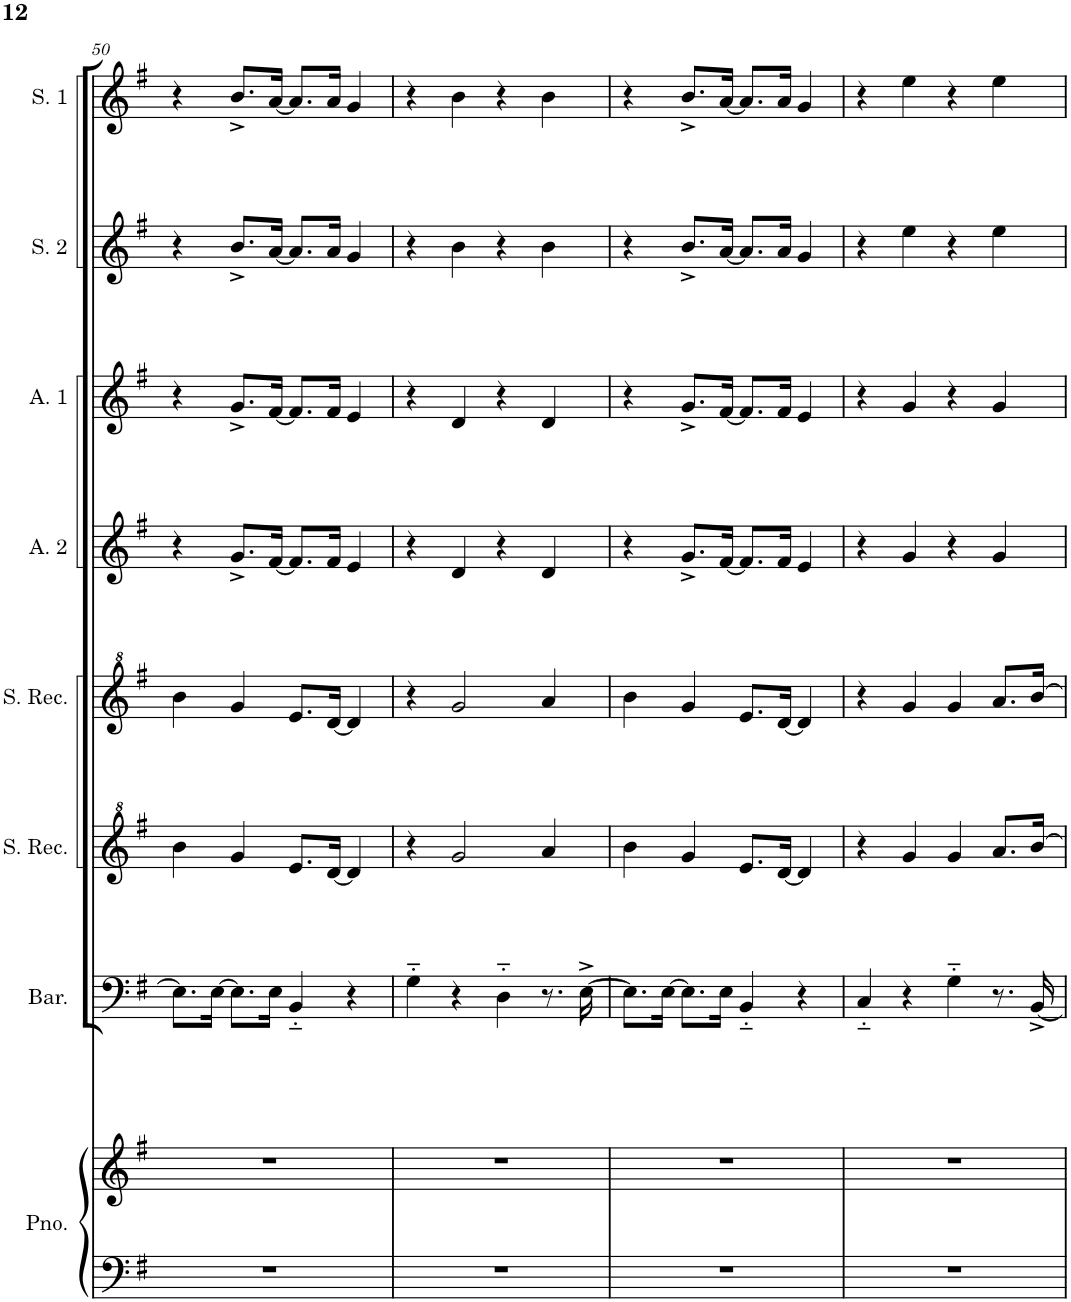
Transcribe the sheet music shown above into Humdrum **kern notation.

**kern	**kern	**kern	**kern	**kern	**kern	**kern	**kern	**kern
*part8	*part8	*part7	*part6	*part5	*part4	*part3	*part2	*part1
*staff9	*staff8	*staff7	*staff6	*staff5	*staff4	*staff3	*staff2	*staff1
*I"Piano	*	*I"Baritone	*I"Tenor 2	*I"Tenor	*I"Alto 2	*I"Alto 1	*I"Soprano 2	*I"Soprano 1
*I'Pno.	*	*I'Bar.	*I'T. 2	*I'T.	*I'A. 2	*I'A. 1	*I'S. 2	*I'S. 1
!!LO:PB:g=z
*clefF4	*clefG2	*clefF4	*clefG^2	*clefG^2	*clefG2	*clefG2	*clefG2	*clefG2
*k[f#]	*k[f#]	*k[f#]	*k[f#]	*k[f#]	*k[f#]	*k[f#]	*k[f#]	*k[f#]
*M4/4	*M4/4	*M4/4	*M4/4	*M4/4	*M4/4	*M4/4	*M4/4	*M4/4
=50	=50	=50	=50	=50	=50	=50	=50	=50
1r	1r	8.E\L]	4bb\	4bb\	4r	4r	4r	4r
.	.	[16E\Jk	.	.	.	.	.	.
.	.	8.E\L]	4gg/	4gg/	8.g^/L	8.g^/L	8.b^/L	8.b^/L
.	.	16E\Jk	.	.	[16f#/Jk	[16f#/Jk	[16a/Jk	[16a/Jk
.	.	4BB/	8.ee/L	8.ee/L	8.f#/L]	8.f#/L]	8.a/L]	8.a/L]
.	.	.	[16dd/Jk	[16dd/Jk	16f#/Jk	16f#/Jk	16a/Jk	16a/Jk
.	.	4r	4dd/]	4dd/]	4e/	4e/	4g/	4g/
=51	=51	=51	=51	=51	=51	=51	=51	=51
1r	1r	4G\	4r	4r	4r	4r	4r	4r
.	.	4r	2gg/	2gg/	4d/	4d/	4b\	4b\
.	.	4D\	.	.	4r	4r	4r	4r
.	.	8.r	4aa/	4aa/	4d/	4d/	4b\	4b\
.	.	[16E^\	.	.	.	.	.	.
=52	=52	=52	=52	=52	=52	=52	=52	=52
1r	1r	8.E\L]	4bb\	4bb\	4r	4r	4r	4r
.	.	[16E\Jk	.	.	.	.	.	.
.	.	8.E\L]	4gg/	4gg/	8.g^/L	8.g^/L	8.b^/L	8.b^/L
.	.	16E\Jk	.	.	[16f#/Jk	[16f#/Jk	[16a/Jk	[16a/Jk
.	.	4BB/	8.ee/L	8.ee/L	8.f#/L]	8.f#/L]	8.a/L]	8.a/L]
.	.	.	[16dd/Jk	[16dd/Jk	16f#/Jk	16f#/Jk	16a/Jk	16a/Jk
.	.	4r	4dd/]	4dd/]	4e/	4e/	4g/	4g/
=53	=53	=53	=53	=53	=53	=53	=53	=53
1r	1r	4C/	4r	4r	4r	4r	4r	4r
.	.	4r	4gg/	4gg/	4g/	4g/	4ee\	4ee\
.	.	4G\	4gg/	4gg/	4r	4r	4r	4r
.	.	8.r	8.aa/L	8.aa/L	4g/	4g/	4ee\	4ee\
.	.	[16BB^/	[16bb/Jk	[16bb/Jk	.	.	.	.
=	=	=	=	=	=	=	=	=
*-	*-	*-	*-	*-	*-	*-	*-	*-
